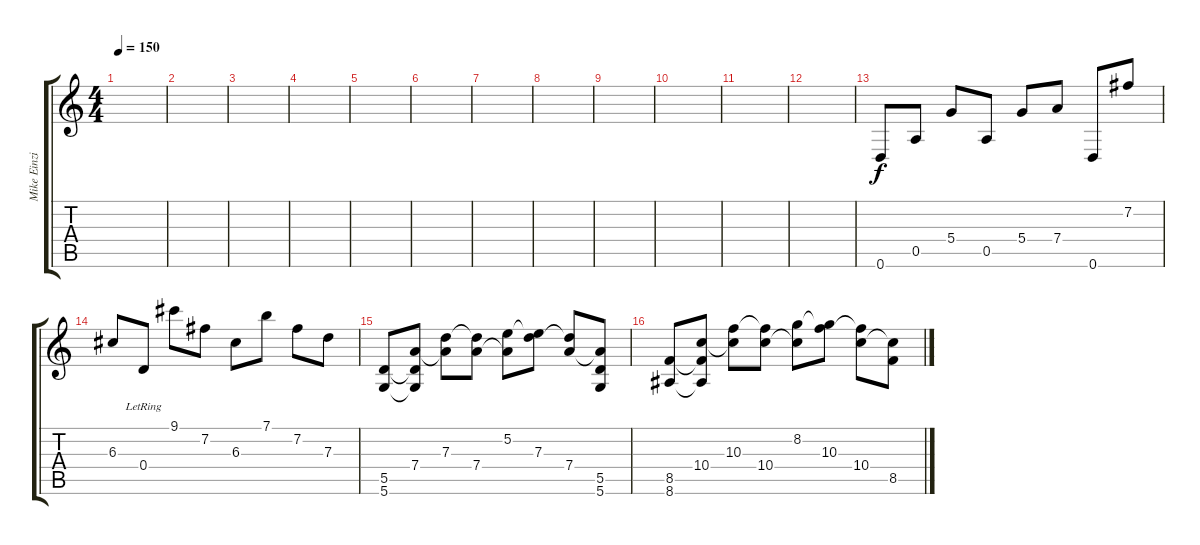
\track ("Mike Einziger" "Mike Einzi") {instrument electricguitarjazz}
\staff {score tabs}
\tuning (E4 B3 G3 D3 A2 D2) {hide}
\ts (4 4)
\tempo 150
\clef g2
\ks c
|
|
|
|
|
|
|
|
|
|
|
|
0.6.8{instrument electricguitarclean} 0.5.8 5.4.8 0.5.8 5.4.8 7.4.8 0.6.8 7.2.8 |
6.3.8 0.4{lr}.8 9.1.8 7.2.8 6.3.8 7.1.8 7.2.8 7.3.8 |
(5.5 5.6).8 (7.4 5.5{t} 5.6{t}).8 (7.3 7.4{t}).8 (7.3{t} 7.4).8 (5.2 7.4{t}).8 (5.2{t} 7.3).8 (7.3{t} 7.4).8 (7.4{t} 5.5 5.6).8 |
(8.5 8.6).8 (10.4 8.5{t} 8.6{t}).8 (10.3 10.4{t}).8 (10.3{t} 10.4).8 (8.2 10.4{t}).8 (8.2{t} 10.3).8 (10.3{t} 10.4).8 (10.4{t} 8.5).8
